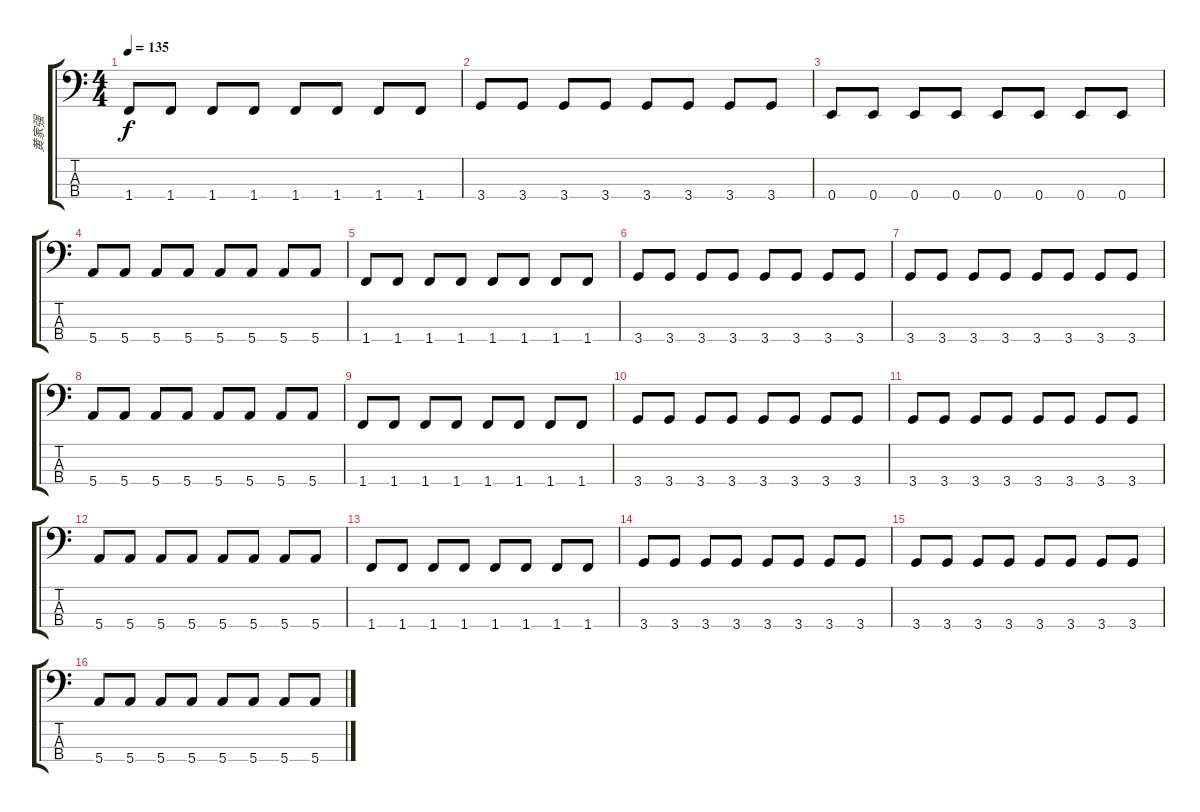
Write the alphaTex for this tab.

\track ("黄家强" "黄家强") {instrument electricbassfinger}
\staff {score tabs}
\tuning (G2 D2 A1 E1) {hide}
\ts (4 4)
\tempo 135
\clef f4
\ks c
1.4.8{dy f} 1.4.8 1.4.8 1.4.8 1.4.8 1.4.8 1.4.8 1.4.8 |
3.4.8 3.4.8 3.4.8 3.4.8 3.4.8 3.4.8 3.4.8 3.4.8 |
0.4.8 0.4.8 0.4.8 0.4.8 0.4.8 0.4.8 0.4.8 0.4.8 |
5.4.8 5.4.8 5.4.8 5.4.8 5.4.8 5.4.8 5.4.8 5.4.8 |
1.4.8 1.4.8 1.4.8 1.4.8 1.4.8 1.4.8 1.4.8 1.4.8 |
3.4.8 3.4.8 3.4.8 3.4.8 3.4.8 3.4.8 3.4.8 3.4.8 |
3.4.8 3.4.8 3.4.8 3.4.8 3.4.8 3.4.8 3.4.8 3.4.8 |
5.4.8 5.4.8 5.4.8 5.4.8 5.4.8 5.4.8 5.4.8 5.4.8 |
1.4.8 1.4.8 1.4.8 1.4.8 1.4.8 1.4.8 1.4.8 1.4.8 |
3.4.8 3.4.8 3.4.8 3.4.8 3.4.8 3.4.8 3.4.8 3.4.8 |
3.4.8 3.4.8 3.4.8 3.4.8 3.4.8 3.4.8 3.4.8 3.4.8 |
5.4.8 5.4.8 5.4.8 5.4.8 5.4.8 5.4.8 5.4.8 5.4.8 |
1.4.8 1.4.8 1.4.8 1.4.8 1.4.8 1.4.8 1.4.8 1.4.8 |
3.4.8 3.4.8 3.4.8 3.4.8 3.4.8 3.4.8 3.4.8 3.4.8 |
3.4.8 3.4.8 3.4.8 3.4.8 3.4.8 3.4.8 3.4.8 3.4.8 |
5.4.8 5.4.8 5.4.8 5.4.8 5.4.8 5.4.8 5.4.8 5.4.8
